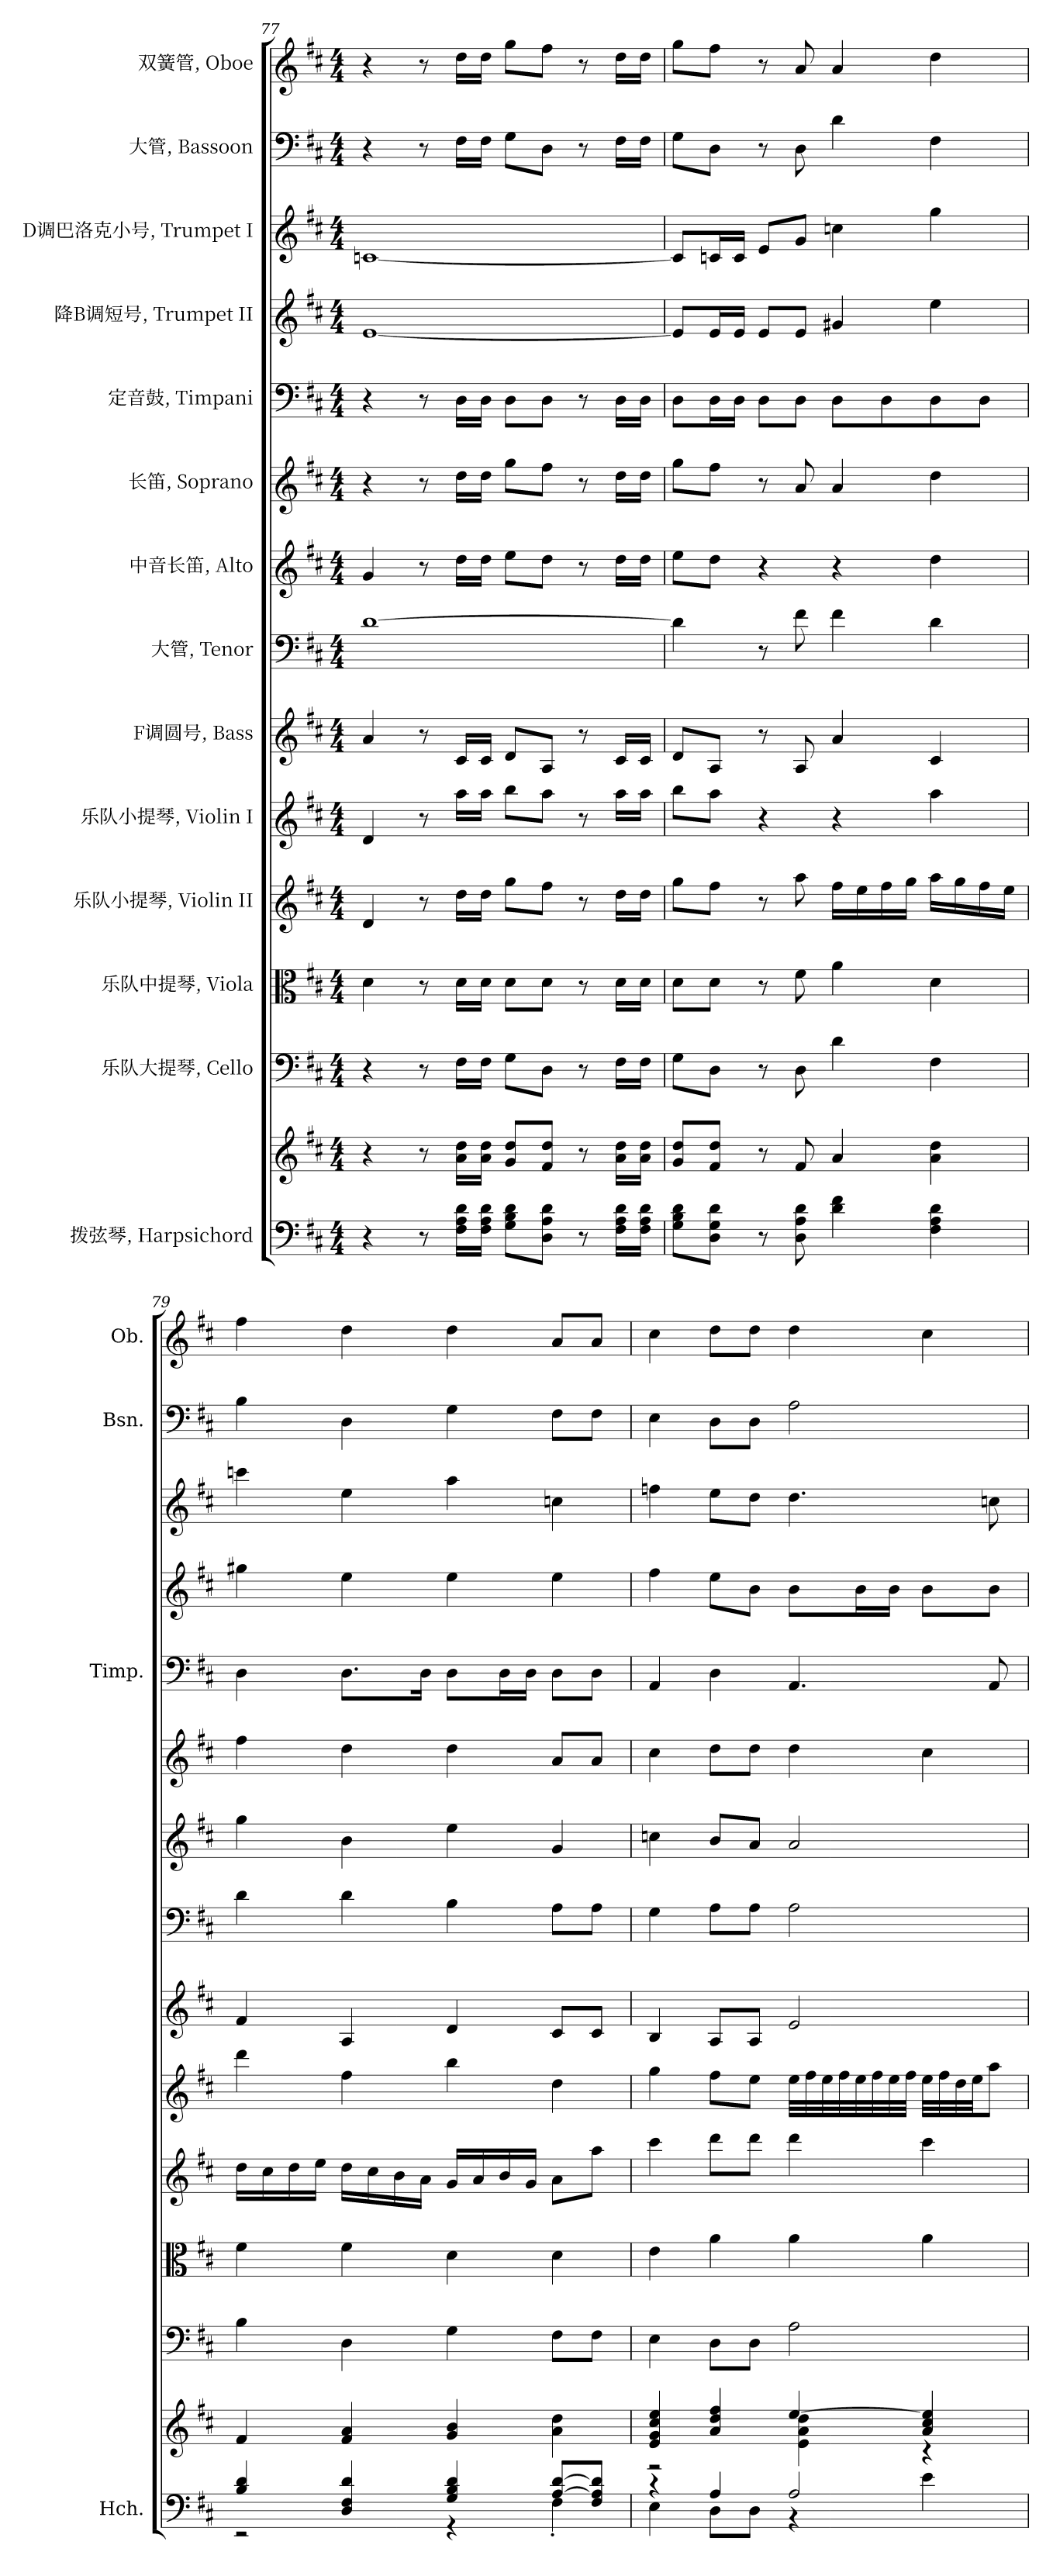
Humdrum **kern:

**kern	**kern	**kern	**kern	**kern	**kern	**kern	**kern	**kern	**kern	**kern	**kern	**kern	**kern	**kern
*part14	*part14	*part13	*part12	*part11	*part10	*part9	*part8	*part7	*part6	*part5	*part4	*part3	*part2	*part1
*staff15	*staff14	*staff13	*staff12	*staff11	*staff10	*staff9	*staff8	*staff7	*staff6	*staff5	*staff4	*staff3	*staff2	*staff1
*I"拨弦琴, Harpsichord	*	*I"乐队大提琴, Cello	*I"乐队中提琴, Viola	*I"乐队小提琴, Violin II	*I"乐队小提琴, Violin I	*I"F调圆号, Bass	*I"大管, Tenor	*I"中音长笛, Alto	*I"长笛, Soprano	*I"定音鼓, Timpani	*I"降B调短号, Trumpet II	*I"D调巴洛克小号, Trumpet I	*I"大管, Bassoon	*I"双簧管, Oboe
*I'Hch.	*	*	*	*	*	*	*	*	*	*I'Timp.	*	*	*I'Bsn.	*I'Ob.
*clefF4	*clefG2	*clefF4	*clefC3	*clefG2	*clefG2	*clefG2	*clefF4	*clefG2	*clefG2	*clefF4	*clefG2	*clefG2	*clefF4	*clefG2
*	*	*	*	*	*	*ITrd4c7	*	*ITrd3c5	*	*	*ITrd1c2	*ITrd-1c-2	*	*
*k[f#c#]	*k[f#c#]	*k[f#c#]	*k[f#c#]	*k[f#c#]	*k[f#c#]	*k[f#]	*k[f#c#]	*k[f#c#g#]	*k[f#c#]	*k[f#c#]	*k[]	*k[f#c#g#d#]	*k[f#c#]	*k[f#c#]
*M4/4	*M4/4	*M4/4	*M4/4	*M4/4	*M4/4	*M4/4	*M4/4	*M4/4	*M4/4	*M4/4	*M4/4	*M4/4	*M4/4	*M4/4
=77	=77	=77	=77	=77	=77	=77	=77	=77	=77	=77	=77	=77	=77	=77
4r	4r	4r	4d\	4d/	4d/	4d/	[1d	4d/	4r	4r	[1d	[1dn	4r	4r
8r	8r	8r	8r	8r	8r	8r	.	8r	8r	8r	.	.	8r	8r
16F#\ 16A\ 16d\LL	16a\ 16dd\LL	16F#\LL	16d\LL	16dd\LL	16aa\LL	16F#/LL	.	16a\LL	16dd\LL	16D\LL	.	.	16F#\LL	16dd\LL
16F#\ 16A\ 16d\JJ	16a\ 16dd\JJ	16F#\JJ	16d\JJ	16dd\JJ	16aa\JJ	16F#/JJ	.	16a\JJ	16dd\JJ	16D\JJ	.	.	16F#\JJ	16dd\JJ
8G\ 8B\ 8d\L	8g/ 8dd/L	8G\L	8d\L	8gg\L	8bb\L	8G/L	.	8b\L	8gg\L	8D\L	.	.	8G\L	8gg\L
8D\ 8A\ 8d\J	8f#/ 8dd/J	8D\J	8d\J	8ff#\J	8aa\J	8D/J	.	8a\J	8ff#\J	8D\J	.	.	8D\J	8ff#\J
8r	8r	8r	8r	8r	8r	8r	.	8r	8r	8r	.	.	8r	8r
16F#\ 16A\ 16d\LL	16a\ 16dd\LL	16F#\LL	16d\LL	16dd\LL	16aa\LL	16F#/LL	.	16a\LL	16dd\LL	16D\LL	.	.	16F#\LL	16dd\LL
16F#\ 16A\ 16d\JJ	16a\ 16dd\JJ	16F#\JJ	16d\JJ	16dd\JJ	16aa\JJ	16F#/JJ	.	16a\JJ	16dd\JJ	16D\JJ	.	.	16F#\JJ	16dd\JJ
!!LO:PB:g=z
=78	=78	=78	=78	=78	=78	=78	=78	=78	=78	=78	=78	=78	=78	=78
8G\ 8B\ 8d\L	8g/ 8dd/L	8G\L	8d\L	8gg\L	8bb\L	8G/L	4d\]	8b\L	8gg\L	8D\L	8d/L]	8d/L]	8G\L	8gg\L
8D\ 8G\ 8d\J	8f#/ 8dd/J	8D\J	8d\J	8ff#\J	8aa\J	8D/J	.	8a\J	8ff#\J	16D\L	16d/L	16dn/L	8D\J	8ff#\J
.	.	.	.	.	.	.	.	.	.	16D\JJ	16d/JJ	16d/JJ	.	.
8r	8r	8r	8r	8r	4r	8r	8r	4r	8r	8D\L	8d/L	8f#/L	8r	8r
8D\ 8A\ 8d\	8f#/	8D\	8f#\	8aa\	.	8D/	8f#\	.	8a/	8D\J	8d/J	8a/J	8D\	8a/
4d\ 4f#\	4a/	4d\	4a\	16ff#\LL	4r	4d/	4f#\	4r	4a/	8D\L	4f#X/	4ddn\	4d\	4a/
.	.	.	.	16ee\	.	.	.	.	.	.	.	.	.	.
.	.	.	.	16ff#\	.	.	.	.	.	8D\	.	.	.	.
.	.	.	.	16gg\JJ	.	.	.	.	.	.	.	.	.	.
4F#\ 4A\ 4d\	4a\ 4dd\	4F#\	4d\	16aa\LL	4aa\	4F#/	4d\	4a\	4dd\	8D\	4dd\	4aa\	4F#\	4dd\
.	.	.	.	16gg\	.	.	.	.	.	.	.	.	.	.
.	.	.	.	16ff#\	.	.	.	.	.	8D\J	.	.	.	.
.	.	.	.	16ee\JJ	.	.	.	.	.	.	.	.	.	.
=79	=79	=79	=79	=79	=79	=79	=79	=79	=79	=79	=79	=79	=79	=79
*^	*	*	*	*	*	*	*	*	*	*	*	*	*	*
4B/ 4d/	2r	4f#/	4B\	4f#\	16dd\LL	4ddd\	4B/	4d\	4dd\	4ff#\	4D\	4ff#X\	4dddn\	4B\	4ff#\
.	.	.	.	.	16cc#\	.	.	.	.	.	.	.	.	.	.
.	.	.	.	.	16dd\	.	.	.	.	.	.	.	.	.	.
.	.	.	.	.	16ee\JJ	.	.	.	.	.	.	.	.	.	.
4D/ 4F#/ 4d/	.	4f#/ 4a/	4D\	4f#\	16dd\LL	4ff#\	4D/	4d\	4f#\	4dd\	8.D\L	4dd\	4ff#\	4D\	4dd\
.	.	.	.	.	16cc#\	.	.	.	.	.	.	.	.	.	.
.	.	.	.	.	16b\	.	.	.	.	.	.	.	.	.	.
.	.	.	.	.	16a\JJ	.	.	.	.	.	16D\Jk	.	.	.	.
4G/ 4B/ 4d/	4r	4g/ 4b/	4G\	4d\	16g/LL	4bb\	4G/	4B\	4b\	4dd\	8D\L	4dd\	4bb\	4G\	4dd\
.	.	.	.	.	16a/	.	.	.	.	.	.	.	.	.	.
.	.	.	.	.	16b/	.	.	.	.	.	16D\L	.	.	.	.
.	.	.	.	.	16g/JJ	.	.	.	.	.	16D\JJ	.	.	.	.
[8A/ [8d/L	4F#'\	4a\ 4dd\	8F#\L	4d\	8a\L	4dd\	8F#/L	8A\L	4d/	8a/L	8D\L	4dd\	4ddn\	8F#\L	8a/L
8F#/ 8A/] 8d/]J	.	.	8F#\J	.	8aa\J	.	8F#/J	8A\J	.	8a/J	8D\J	.	.	8F#\J	8a/J
!!LO:PB:g=z
=80	=80	=80	=80	=80	=80	=80	=80	=80	=80	=80	=80	=80	=80	=80	=80
*	*	*^	*	*	*	*	*	*	*	*	*	*	*	*	*
4r	4E\	4e/ 4g/ 4cc#/ 4ee/	2r	4E\	4e\	4ccc#\	4gg\	4E/	4G\	4gn\	4cc#\	4AA/	4ee\	4ggn\	4E\	4cc#\
4A/	8D\L	4a/ 4dd/ 4ff#/	.	8D\L	4a\	8ddd\L	8ff#\L	8D/L	8A\L	8f#/L	8dd\L	4D\	8dd\L	8ff#\L	8D\L	8dd\L
.	8D\J	.	.	8D\J	.	8ddd\J	8ee\J	8D/J	8A\J	8e/J	8dd\J	.	8a\J	8ee\J	8D\J	8dd\J
2A/	4r	[4ee/	4e\ 4a\ 4dd\	2A\	4a\	4ddd\	32ee\LLL	2A/	2A\	2e/	4dd\	4.AA/	8a\L	4.ee\	2A\	4dd\
.	.	.	.	.	.	.	32ff#\	.	.	.	.	.	.	.	.	.
.	.	.	.	.	.	.	32ee\	.	.	.	.	.	.	.	.	.
.	.	.	.	.	.	.	32ff#\	.	.	.	.	.	.	.	.	.
.	.	.	.	.	.	.	32ee\	.	.	.	.	.	16a\L	.	.	.
.	.	.	.	.	.	.	32ff#\	.	.	.	.	.	.	.	.	.
.	.	.	.	.	.	.	32ee\	.	.	.	.	.	16a\JJ	.	.	.
.	.	.	.	.	.	.	32ff#\JJJ	.	.	.	.	.	.	.	.	.
.	4e\	4a/ 4cc#/ 4ee/]	4r	.	4a\	4ccc#\	32ee\LLL	.	.	.	4cc#\	.	8a\L	.	.	4cc#\
.	.	.	.	.	.	.	32ff#\	.	.	.	.	.	.	.	.	.
.	.	.	.	.	.	.	32dd\	.	.	.	.	.	.	.	.	.
.	.	.	.	.	.	.	32ee\JJ	.	.	.	.	.	.	.	.	.
.	.	.	.	.	.	.	8aa\J	.	.	.	.	8AA/	8a\J	8ddn\	.	.
*v	*v	*	*	*	*	*	*	*	*	*	*	*	*	*	*	*
*	*v	*v	*	*	*	*	*	*	*	*	*	*	*	*	*
=	=	=	=	=	=	=	=	=	=	=	=	=	=	=
*-	*-	*-	*-	*-	*-	*-	*-	*-	*-	*-	*-	*-	*-	*-
